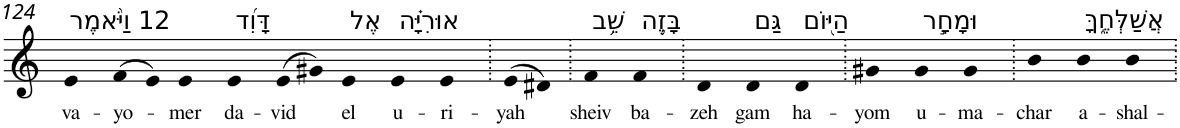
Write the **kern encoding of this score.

**kern	**text
*part1	*part1
*staff1	*staff1
*I"Piano	*
*I'Pno	*
!!LO:PB:g=z
*clefG2	*
*k[]	*
=124	=124
!LO:TX:a:t=12 וַיֹּ֨אמֶר	!
!	!LO:LY:b
4e	va-
!	!LO:LY:b
(>8f	-yo-
8e)	.
!	!LO:LY:b
4e	-mer
!LO:TX:a:t=דָּוִ֜ד	!
!	!LO:LY:b
4e	da-
!	!LO:LY:b
(>8e	-vid
8g#X)	.
!LO:TX:a:t=אֶל	!
!	!LO:LY:b
4e	el
!LO:TX:a:t=אוּרִיָּ֗ה	!
!	!LO:LY:b
4e	u-
!	!LO:LY:b
4e	-ri-
=125.	=125.
!	!LO:LY:b
(>8e	-yah
8d#X)	.
=126.	=126.
!LO:TX:a:t=שֵׁ֥ב	!
!	!LO:LY:b
4f	sheiv
!LO:TX:a:t=בָּזֶ֛ה	!
!	!LO:LY:b
4f	ba-
=127.	=127.
!	!LO:LY:b
4d	-zeh
!LO:TX:a:t=גַּם	!
!	!LO:LY:b
4d	gam
!LO:TX:a:t=הַיּ֖וֹם	!
!	!LO:LY:b
4d	ha-
=128.	=128.
!	!LO:LY:b
4g#X	-yom
!LO:TX:a:t=וּמָחָ֣ר	!
!	!LO:LY:b
4g#	u-
!	!LO:LY:b
4g#	-ma-
=129.	=129.
!	!LO:LY:b
4b	-char
!LO:TX:a:t=אֲשַׁלְּחֶ֑ךָּ	!
!	!LO:LY:b
4b	a-
!	!LO:LY:b
4b	-shal-
=.	=.
*-	*-
